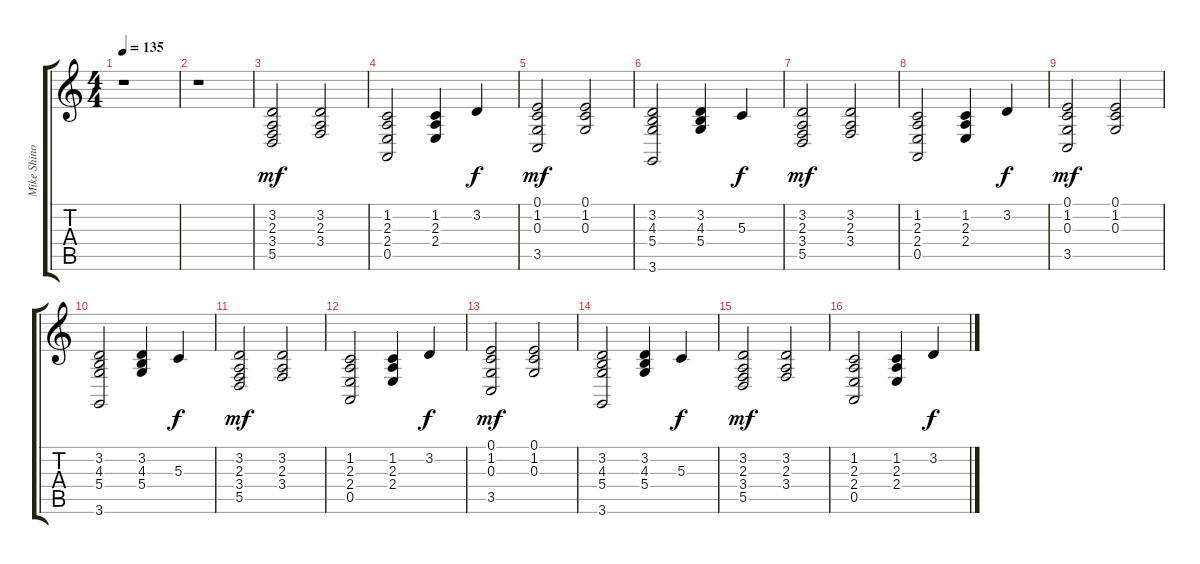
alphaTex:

\track ("Mike Shinoda - Piano" "Mike Shino") {instrument brightacousticpiano}
\staff {score tabs}
\tuning (E4 B3 G3 D3 A2 E2) {hide}
\ts (4 4)
\tempo 135
\clef g2
\ks c
r.1{dy mf} |
r.1 |
(3.2 2.3 3.4 5.5).2 (3.2 2.3 3.4).2 |
(1.2 2.3 2.4 0.5).2 (1.2 2.3 2.4).4 3.2.4{dy f} |
(0.1 1.2 0.3 3.5).2{dy mf} (0.1 1.2 0.3).2 |
(3.2 4.3 5.4 3.6).2 (3.2 4.3 5.4).4 5.3.4{dy f} |
(3.2 2.3 3.4 5.5).2{dy mf} (3.2 2.3 3.4).2 |
(1.2 2.3 2.4 0.5).2 (1.2 2.3 2.4).4 3.2.4{dy f} |
(0.1 1.2 0.3 3.5).2{dy mf} (0.1 1.2 0.3).2 |
(3.2 4.3 5.4 3.6).2 (3.2 4.3 5.4).4 5.3.4{dy f} |
(3.2 2.3 3.4 5.5).2{dy mf} (3.2 2.3 3.4).2 |
(1.2 2.3 2.4 0.5).2 (1.2 2.3 2.4).4 3.2.4{dy f} |
(0.1 1.2 0.3 3.5).2{dy mf} (0.1 1.2 0.3).2 |
(3.2 4.3 5.4 3.6).2 (3.2 4.3 5.4).4 5.3.4{dy f} |
(3.2 2.3 3.4 5.5).2{dy mf} (3.2 2.3 3.4).2 |
(1.2 2.3 2.4 0.5).2 (1.2 2.3 2.4).4 3.2.4{dy f}
